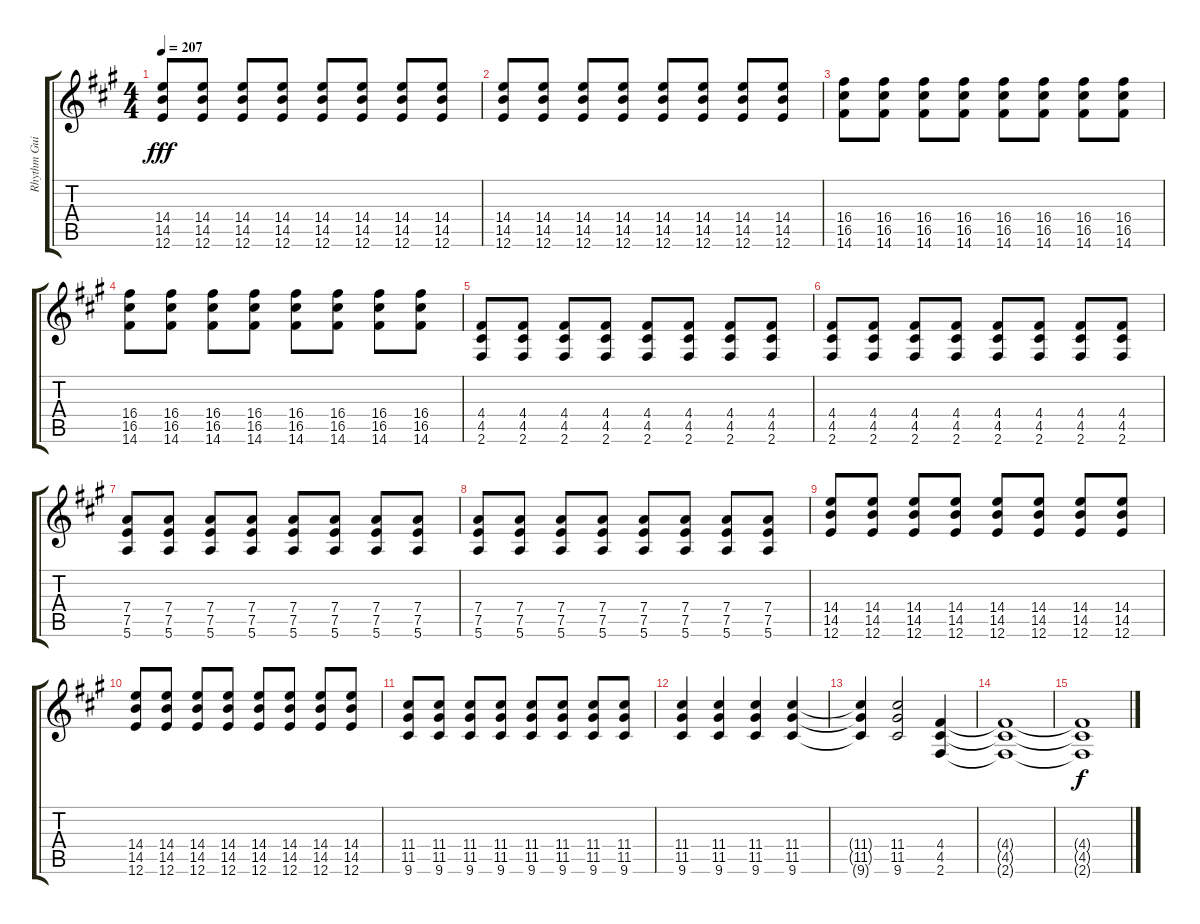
\track ("Rhythm Guitar" "Rhythm Gui") {instrument overdrivenguitar}
\staff {score tabs}
\tuning (E4 B3 G3 D3 A2 E2) {hide}
\ts (4 4)
\tempo 207
\clef g2
\ks a
(14.4 14.5 12.6).8{dy fff} (14.4 14.5 12.6).8 (14.4 14.5 12.6).8 (14.4 14.5 12.6).8 (14.4 14.5 12.6).8 (14.4 14.5 12.6).8 (14.4 14.5 12.6).8 (14.4 14.5 12.6).8 |
(14.4 14.5 12.6).8 (14.4 14.5 12.6).8 (14.4 14.5 12.6).8 (14.4 14.5 12.6).8 (14.4 14.5 12.6).8 (14.4 14.5 12.6).8 (14.4 14.5 12.6).8 (14.4 14.5 12.6).8 |
(16.4 16.5 14.6).8 (16.4 16.5 14.6).8 (16.4 16.5 14.6).8 (16.4 16.5 14.6).8 (16.4 16.5 14.6).8 (16.4 16.5 14.6).8 (16.4 16.5 14.6).8 (16.4 16.5 14.6).8 |
(16.4 16.5 14.6).8 (16.4 16.5 14.6).8 (16.4 16.5 14.6).8 (16.4 16.5 14.6).8 (16.4 16.5 14.6).8 (16.4 16.5 14.6).8 (16.4 16.5 14.6).8 (16.4 16.5 14.6).8 |
(4.4 4.5 2.6).8 (4.4 4.5 2.6).8 (4.4 4.5 2.6).8 (4.4 4.5 2.6).8 (4.4 4.5 2.6).8 (4.4 4.5 2.6).8 (4.4 4.5 2.6).8 (4.4 4.5 2.6).8 |
(4.4 4.5 2.6).8 (4.4 4.5 2.6).8 (4.4 4.5 2.6).8 (4.4 4.5 2.6).8 (4.4 4.5 2.6).8 (4.4 4.5 2.6).8 (4.4 4.5 2.6).8 (4.4 4.5 2.6).8 |
(7.4 7.5 5.6).8 (7.4 7.5 5.6).8 (7.4 7.5 5.6).8 (7.4 7.5 5.6).8 (7.4 7.5 5.6).8 (7.4 7.5 5.6).8 (7.4 7.5 5.6).8 (7.4 7.5 5.6).8 |
(7.4 7.5 5.6).8 (7.4 7.5 5.6).8 (7.4 7.5 5.6).8 (7.4 7.5 5.6).8 (7.4 7.5 5.6).8 (7.4 7.5 5.6).8 (7.4 7.5 5.6).8 (7.4 7.5 5.6).8 |
(14.4 14.5 12.6).8 (14.4 14.5 12.6).8 (14.4 14.5 12.6).8 (14.4 14.5 12.6).8 (14.4 14.5 12.6).8 (14.4 14.5 12.6).8 (14.4 14.5 12.6).8 (14.4 14.5 12.6).8 |
(14.4 14.5 12.6).8 (14.4 14.5 12.6).8 (14.4 14.5 12.6).8 (14.4 14.5 12.6).8 (14.4 14.5 12.6).8 (14.4 14.5 12.6).8 (14.4 14.5 12.6).8 (14.4 14.5 12.6).8 |
(11.4 11.5 9.6).8 (11.4 11.5 9.6).8 (11.4 11.5 9.6).8 (11.4 11.5 9.6).8 (11.4 11.5 9.6).8 (11.4 11.5 9.6).8 (11.4 11.5 9.6).8 (11.4 11.5 9.6).8 |
(11.4 11.5 9.6).4 (11.4 11.5 9.6).4 (11.4 11.5 9.6).4 (11.4 11.5 9.6).4 |
(11.4{t} 11.5{t} 9.6{t}).4 (11.4 11.5 9.6).2 (4.4 4.5 2.6).4 |
(4.4{t} 4.5{t} 2.6{t}).1 |
(4.4{t} 4.5{t} 2.6{t}).1{dy f}
